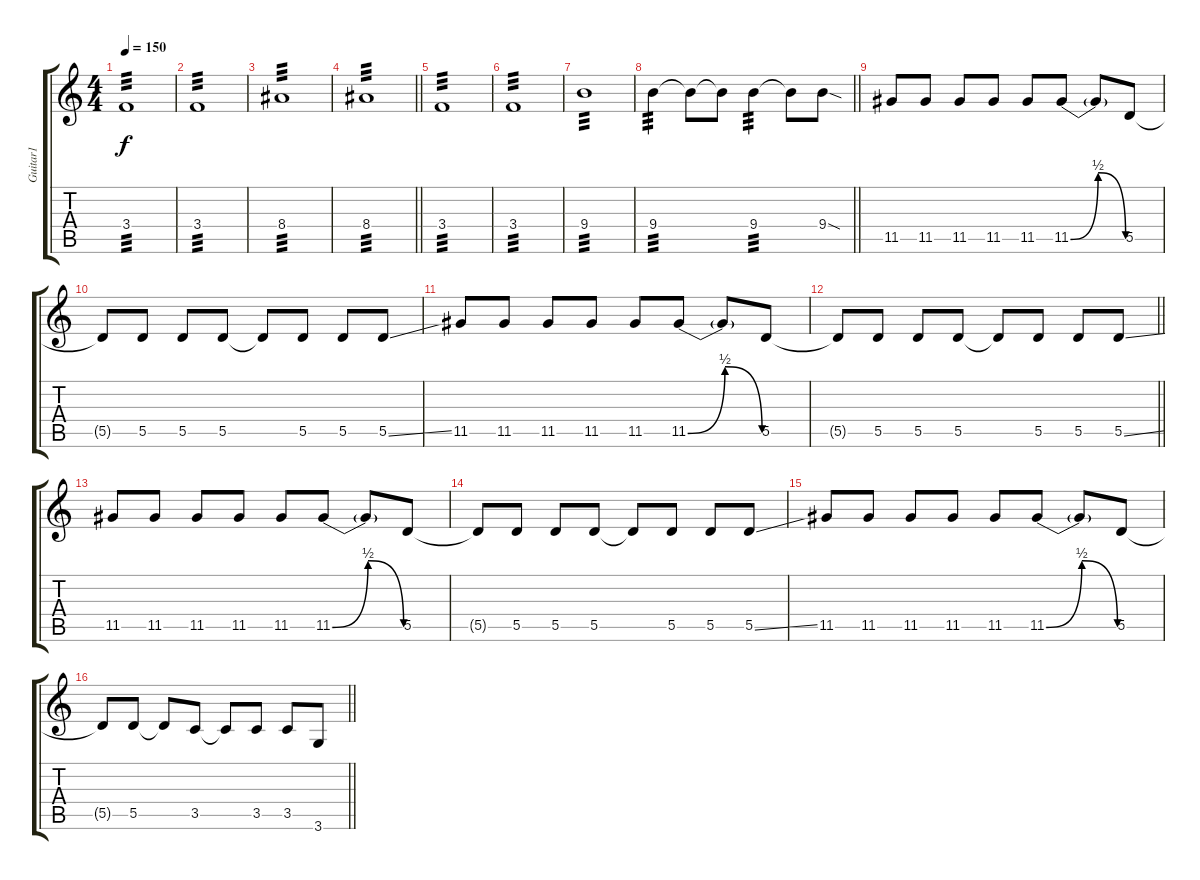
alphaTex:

\track ("Guitar1" "Guitar1") {instrument distortionguitar}
\staff {score tabs}
\tuning (E4 B3 G3 D3 A2 E2) {hide}
\ts (4 4)
\tempo 150
\clef g2
\ks c
3.4.1{tp 3 dy f instrument distortionguitar} |
3.4.1{tp 3} |
8.4.1{tp 3} |
\barLineRight lightlight
8.4.1{tp 3} |
3.4.1{tp 3} |
3.4.1{tp 3} |
9.4.1{tp 3} |
\barLineRight lightlight
9.4.4{tp 3} 9.4{t}.8 9.4{t}.8 9.4.4{tp 3} 9.4{t}.8 9.4{sod}.8 |
11.5.8 11.5.8 11.5.8 11.5.8 11.5.8 11.5{be (bendrelease 0 0 15 2 45 2 60 0)}.8 11.5{t}.8 5.5.8 |
5.5{t}.8 5.5.8 5.5.8 5.5.8 5.5{t}.8 5.5.8 5.5.8 5.5{ss}.8 |
11.5.8 11.5.8 11.5.8 11.5.8 11.5.8 11.5{be (bendrelease 0 0 15 2 45 2 60 0)}.8 11.5{t}.8 5.5.8 |
\barLineRight lightlight
5.5{t}.8 5.5.8 5.5.8 5.5.8 5.5{t}.8 5.5.8 5.5.8 5.5{ss}.8 |
11.5.8 11.5.8 11.5.8 11.5.8 11.5.8 11.5{be (bendrelease 0 0 15 2 45 2 60 0)}.8 11.5{t}.8 5.5.8 |
5.5{t}.8 5.5.8 5.5.8 5.5.8 5.5{t}.8 5.5.8 5.5.8 5.5{ss}.8 |
11.5.8 11.5.8 11.5.8 11.5.8 11.5.8 11.5{be (bendrelease 0 0 15 2 45 2 60 0)}.8 11.5{t}.8 5.5.8 |
\barLineRight lightlight
5.5{t}.8 5.5.8 5.5{t}.8 3.5.8 3.5{t}.8 3.5.8 3.5.8 3.6.8
